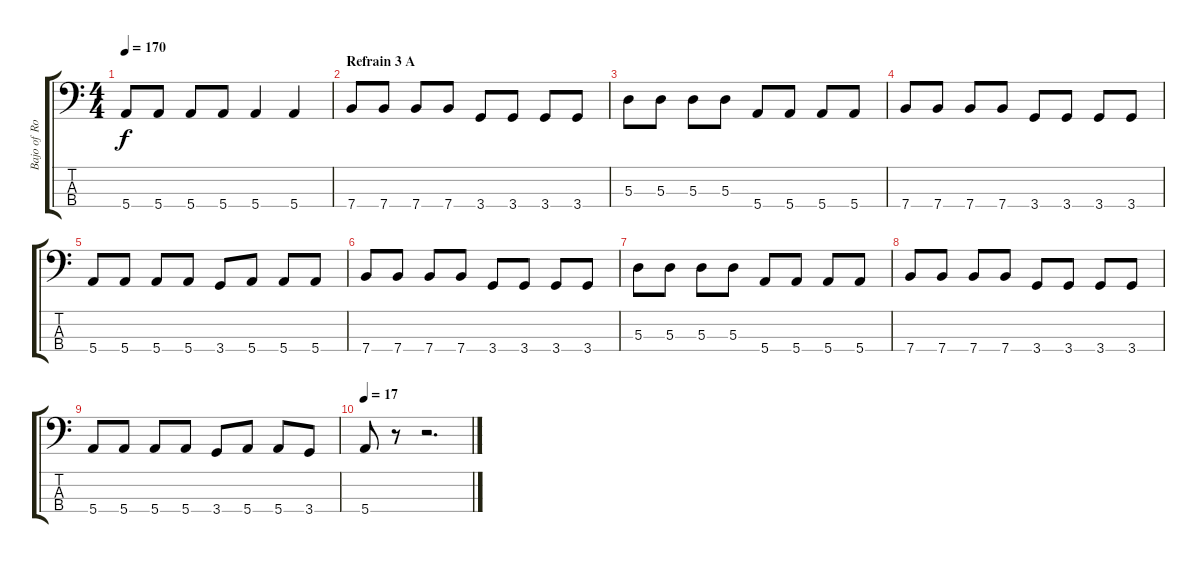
\track ("Bajo of Rob" "Bajo of Ro") {instrument electricbasspick}
\staff {score tabs}
\tuning (G2 D2 A1 E1) {hide}
\ts (4 4)
\tempo 170
\clef f4
\ks c
5.4.8{dy f} 5.4.8 5.4.8 5.4.8 5.4.4 5.4.4 |
\section ("" "Refrain 3 A")
7.4.8 7.4.8 7.4.8 7.4.8 3.4.8 3.4.8 3.4.8 3.4.8 |
5.3.8 5.3.8 5.3.8 5.3.8 5.4.8 5.4.8 5.4.8 5.4.8 |
7.4.8 7.4.8 7.4.8 7.4.8 3.4.8 3.4.8 3.4.8 3.4.8 |
5.4.8 5.4.8 5.4.8 5.4.8 3.4.8 5.4.8 5.4.8 5.4.8 |
7.4.8 7.4.8 7.4.8 7.4.8 3.4.8 3.4.8 3.4.8 3.4.8 |
5.3.8 5.3.8 5.3.8 5.3.8 5.4.8 5.4.8 5.4.8 5.4.8 |
7.4.8 7.4.8 7.4.8 7.4.8 3.4.8 3.4.8 3.4.8 3.4.8 |
5.4.8 5.4.8 5.4.8 5.4.8 3.4.8 5.4.8 5.4.8 3.4.8 |
\tempo 17
5.4.8 r.8 r.2{d}
